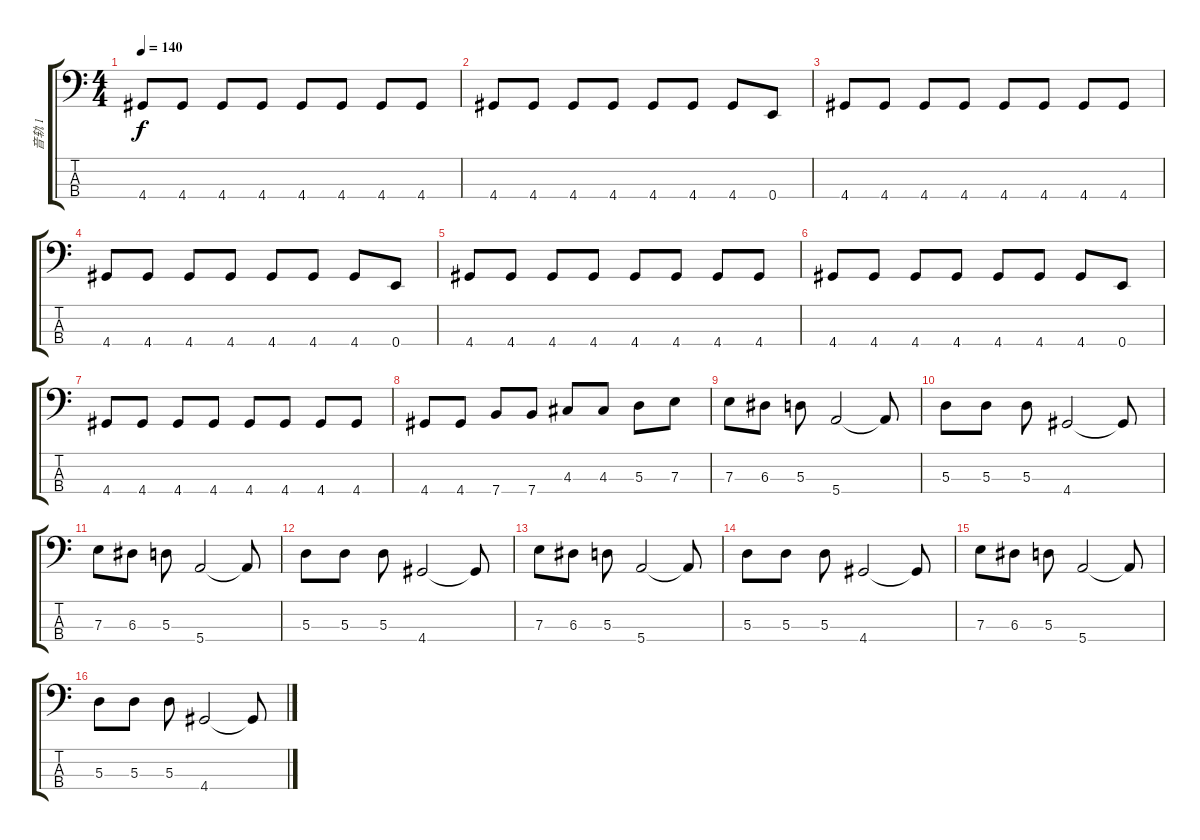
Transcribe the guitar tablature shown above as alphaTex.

\track ("音轨 1" "音轨 1") {instrument electricbassfinger}
\staff {score tabs}
\tuning (G2 D2 A1 E1) {hide}
\ts (4 4)
\tempo 140
\clef f4
\ks c
4.4.8{dy f} 4.4.8 4.4.8 4.4.8 4.4.8 4.4.8 4.4.8 4.4.8 |
4.4.8 4.4.8 4.4.8 4.4.8 4.4.8 4.4.8 4.4.8 0.4.8 |
4.4.8 4.4.8 4.4.8 4.4.8 4.4.8 4.4.8 4.4.8 4.4.8 |
4.4.8 4.4.8 4.4.8 4.4.8 4.4.8 4.4.8 4.4.8 0.4.8 |
4.4.8 4.4.8 4.4.8 4.4.8 4.4.8 4.4.8 4.4.8 4.4.8 |
4.4.8 4.4.8 4.4.8 4.4.8 4.4.8 4.4.8 4.4.8 0.4.8 |
4.4.8 4.4.8 4.4.8 4.4.8 4.4.8 4.4.8 4.4.8 4.4.8 |
4.4.8 4.4.8 7.4.8 7.4.8 4.3.8 4.3.8 5.3.8 7.3.8 |
7.3.8 6.3.8 5.3.8 5.4.2 5.4{t}.8 |
5.3.8 5.3.8 5.3.8 4.4.2 4.4{t}.8 |
7.3.8 6.3.8 5.3.8 5.4.2 5.4{t}.8 |
5.3.8 5.3.8 5.3.8 4.4.2 4.4{t}.8 |
7.3.8 6.3.8 5.3.8 5.4.2 5.4{t}.8 |
5.3.8 5.3.8 5.3.8 4.4.2 4.4{t}.8 |
7.3.8 6.3.8 5.3.8 5.4.2 5.4{t}.8 |
5.3.8 5.3.8 5.3.8 4.4.2 4.4{t}.8
